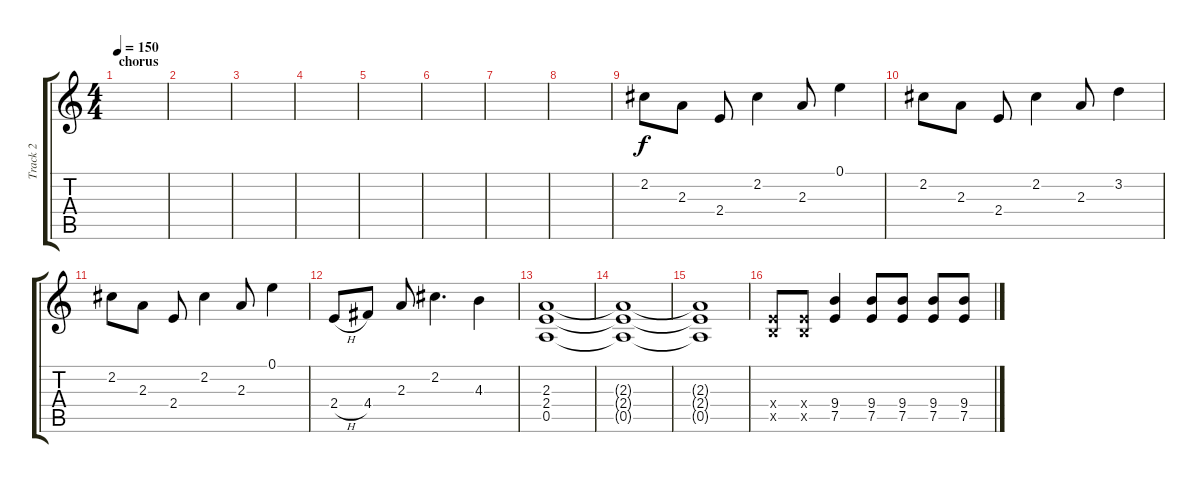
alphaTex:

\track ("Track 2" "Track 2") {instrument acousticguitarsteel}
\staff {score tabs}
\tuning (E4 B3 G3 D3 A2 E2) {hide}
\ts (4 4)
\section ("" "chorus")
\tempo 150
\clef g2
\ks c
|
|
|
|
|
|
|
|
2.2.8 2.3.8 2.4.8 2.2.4 2.3.8 0.1.4 |
2.2.8 2.3.8 2.4.8 2.2.4 2.3.8 3.2.4 |
2.2.8 2.3.8 2.4.8 2.2.4 2.3.8 0.1.4 |
2.4{h}.8 4.4.8 2.3.8 2.2.4{d} 4.3.4 |
(2.3 2.4 0.5).1 |
(2.3{t} 2.4{t} 0.5{t}).1 |
(2.3{t} 2.4{t} 0.5{t}).1 |
(2.4{x} 2.5{x}).8 (2.4{x} 2.5{x}).8 (9.4 7.5).4 (9.4 7.5).8 (9.4 7.5).8 (9.4 7.5).8 (9.4 7.5).8
